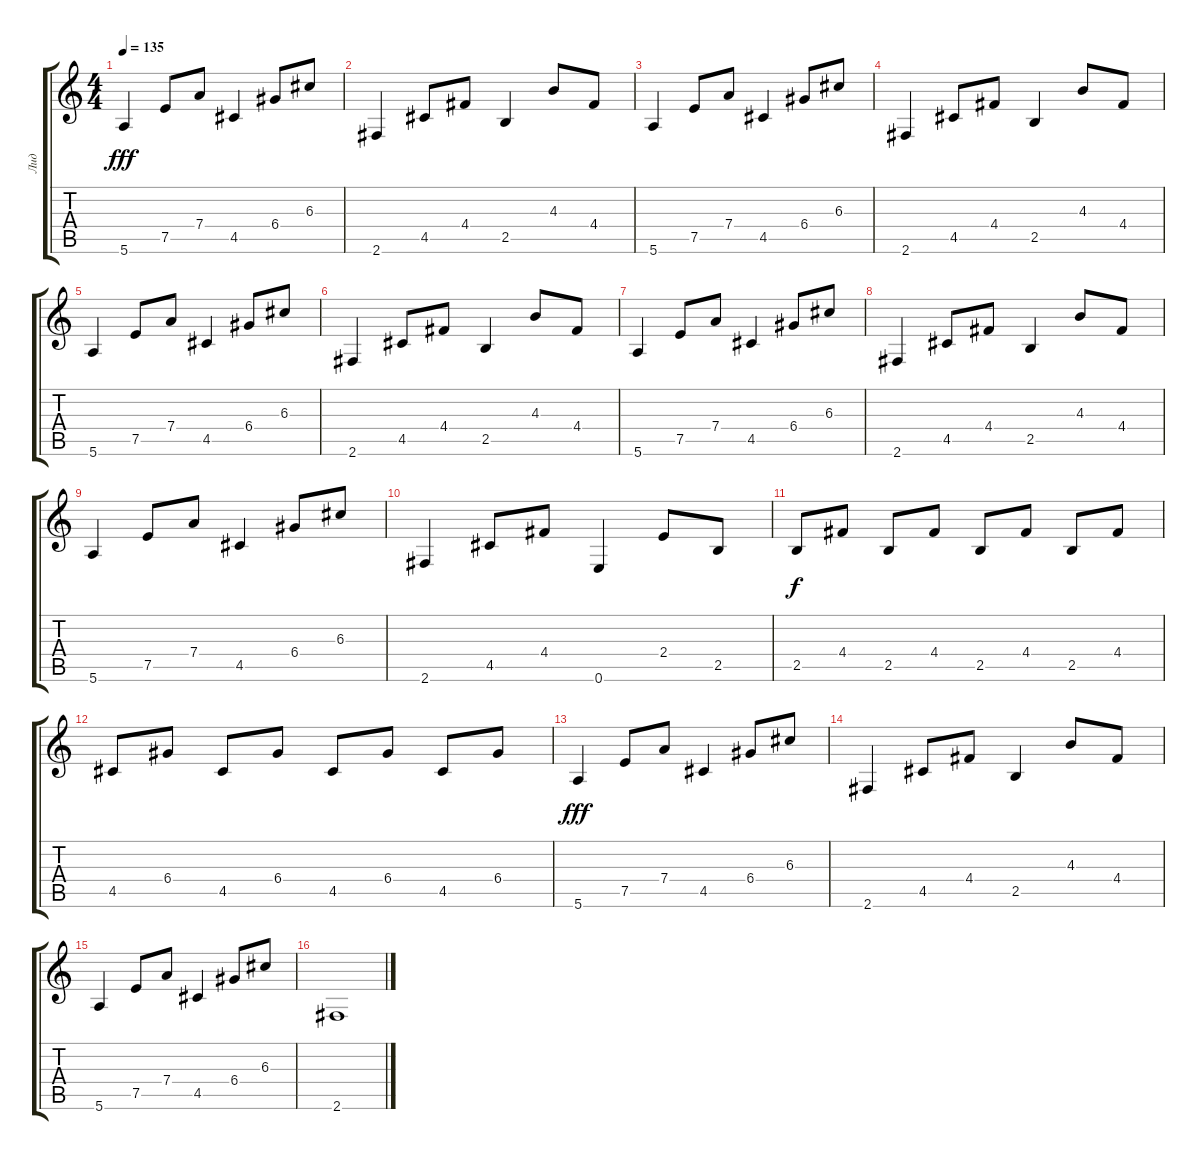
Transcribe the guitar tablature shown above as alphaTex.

\track ("Лид" "Лид") {instrument electricguitarjazz}
\staff {score tabs}
\tuning (E4 B3 G3 D3 A2 E2) {hide}
\ts (4 4)
\tempo 135
\clef g2
\ks c
5.6.4{dy fff} 7.5.8 7.4.8 4.5.4 6.4.8 6.3.8 |
2.6.4 4.5.8 4.4.8 2.5.4 4.3.8 4.4.8 |
5.6.4 7.5.8 7.4.8 4.5.4 6.4.8 6.3.8 |
2.6.4 4.5.8 4.4.8 2.5.4 4.3.8 4.4.8 |
5.6.4 7.5.8 7.4.8 4.5.4 6.4.8 6.3.8 |
2.6.4 4.5.8 4.4.8 2.5.4 4.3.8 4.4.8 |
5.6.4 7.5.8 7.4.8 4.5.4 6.4.8 6.3.8 |
2.6.4 4.5.8 4.4.8 2.5.4 4.3.8 4.4.8 |
5.6.4 7.5.8 7.4.8 4.5.4 6.4.8 6.3.8 |
2.6.4 4.5.8 4.4.8 0.6.4 2.4.8 2.5.8 |
2.5.8{dy f} 4.4.8 2.5.8 4.4.8 2.5.8 4.4.8 2.5.8 4.4.8 |
4.5.8 6.4.8 4.5.8 6.4.8 4.5.8 6.4.8 4.5.8 6.4.8 |
5.6.4{dy fff} 7.5.8 7.4.8 4.5.4 6.4.8 6.3.8 |
2.6.4 4.5.8 4.4.8 2.5.4 4.3.8 4.4.8 |
5.6.4 7.5.8 7.4.8 4.5.4 6.4.8 6.3.8 |
2.6.1
